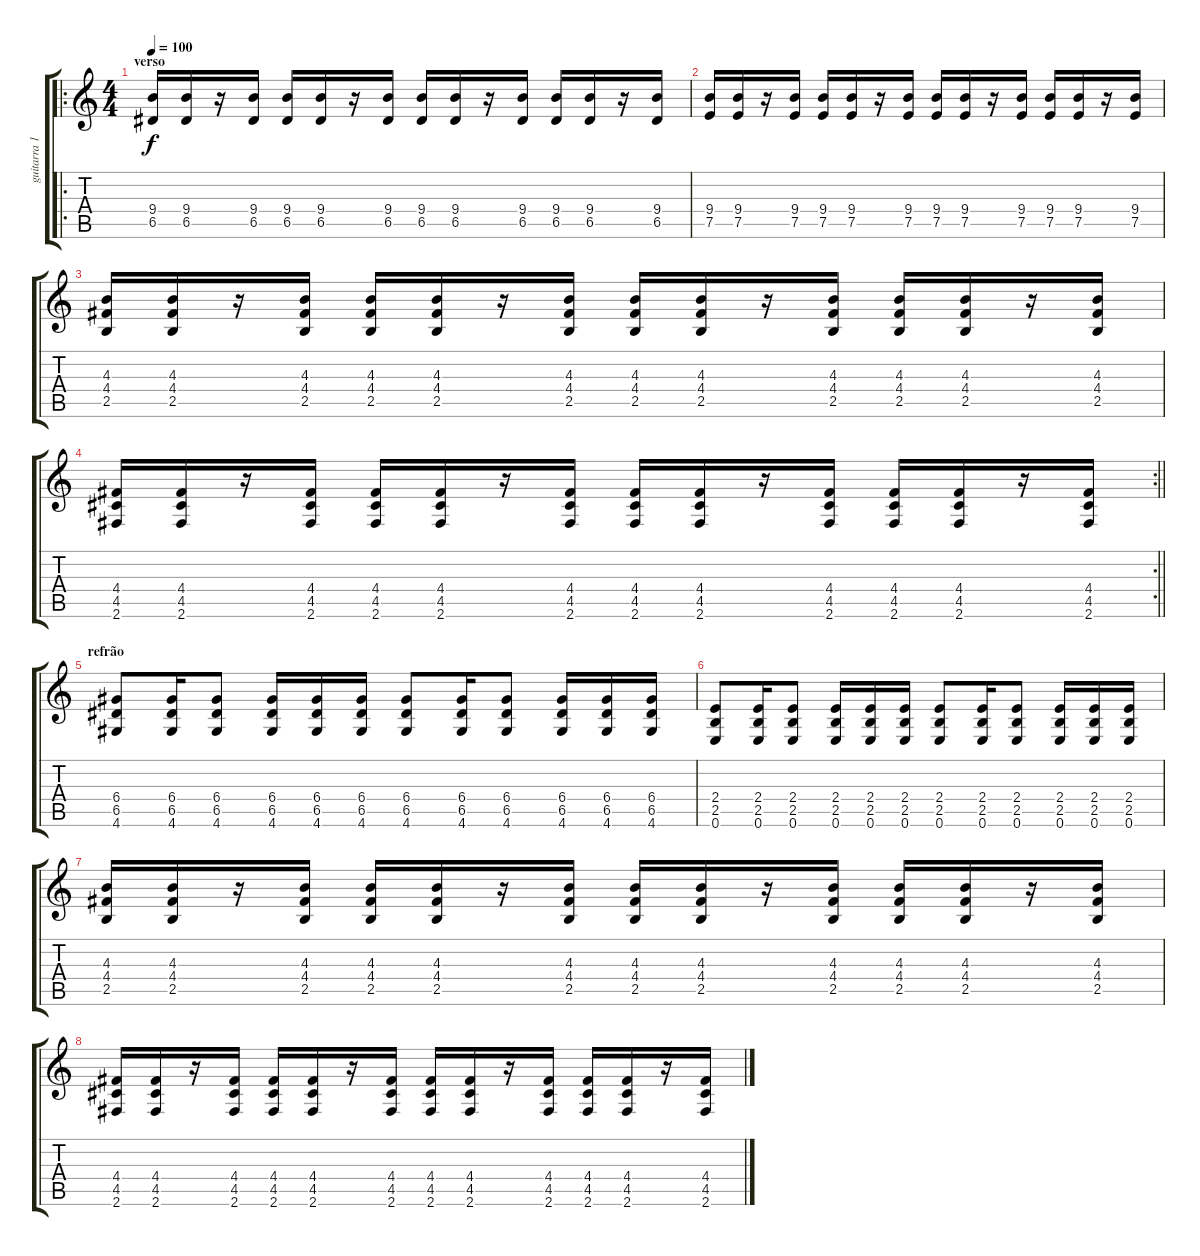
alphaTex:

\track ("guitarra 1" "guitarra 1") {instrument overdrivenguitar}
\staff {score tabs}
\tuning (E4 B3 G3 D3 A2 E2) {hide}
\ro
\ts (4 4)
\section ("" "verso")
\tempo 100
\clef g2
\ks c
(9.4 6.5).16{dy f} (9.4 6.5).16 r.16 (9.4 6.5).16 (9.4 6.5).16 (9.4 6.5).16 r.16 (9.4 6.5).16 (9.4 6.5).16 (9.4 6.5).16 r.16 (9.4 6.5).16 (9.4 6.5).16 (9.4 6.5).16 r.16 (9.4 6.5).16 |
(9.4 7.5).16 (9.4 7.5).16 r.16 (9.4 7.5).16 (9.4 7.5).16 (9.4 7.5).16 r.16 (9.4 7.5).16 (9.4 7.5).16 (9.4 7.5).16 r.16 (9.4 7.5).16 (9.4 7.5).16 (9.4 7.5).16 r.16 (9.4 7.5).16 |
(4.3 4.4 2.5).16 (4.3 4.4 2.5).16 r.16 (4.3 4.4 2.5).16 (4.3 4.4 2.5).16 (4.3 4.4 2.5).16 r.16 (4.3 4.4 2.5).16 (4.3 4.4 2.5).16 (4.3 4.4 2.5).16 r.16 (4.3 4.4 2.5).16 (4.3 4.4 2.5).16 (4.3 4.4 2.5).16 r.16 (4.3 4.4 2.5).16 |
\rc 2
\barLineRight lightlight
(4.4 4.5 2.6).16 (4.4 4.5 2.6).16 r.16 (4.4 4.5 2.6).16 (4.4 4.5 2.6).16 (4.4 4.5 2.6).16 r.16 (4.4 4.5 2.6).16 (4.4 4.5 2.6).16 (4.4 4.5 2.6).16 r.16 (4.4 4.5 2.6).16 (4.4 4.5 2.6).16 (4.4 4.5 2.6).16 r.16 (4.4 4.5 2.6).16 |
\section ("" "refrão")
(6.4 6.5 4.6).8 (6.4 6.5 4.6).16 (6.4 6.5 4.6).8 (6.4 6.5 4.6).16 (6.4 6.5 4.6).16 (6.4 6.5 4.6).16 (6.4 6.5 4.6).8 (6.4 6.5 4.6).16 (6.4 6.5 4.6).8 (6.4 6.5 4.6).16 (6.4 6.5 4.6).16 (6.4 6.5 4.6).16 |
(2.4 2.5 0.6).8 (2.4 2.5 0.6).16 (2.4 2.5 0.6).8 (2.4 2.5 0.6).16 (2.4 2.5 0.6).16 (2.4 2.5 0.6).16 (2.4 2.5 0.6).8 (2.4 2.5 0.6).16 (2.4 2.5 0.6).8 (2.4 2.5 0.6).16 (2.4 2.5 0.6).16 (2.4 2.5 0.6).16 |
(4.3 4.4 2.5).16 (4.3 4.4 2.5).16 r.16 (4.3 4.4 2.5).16 (4.3 4.4 2.5).16 (4.3 4.4 2.5).16 r.16 (4.3 4.4 2.5).16 (4.3 4.4 2.5).16 (4.3 4.4 2.5).16 r.16 (4.3 4.4 2.5).16 (4.3 4.4 2.5).16 (4.3 4.4 2.5).16 r.16 (4.3 4.4 2.5).16 |
(4.4 4.5 2.6).16 (4.4 4.5 2.6).16 r.16 (4.4 4.5 2.6).16 (4.4 4.5 2.6).16 (4.4 4.5 2.6).16 r.16 (4.4 4.5 2.6).16 (4.4 4.5 2.6).16 (4.4 4.5 2.6).16 r.16 (4.4 4.5 2.6).16 (4.4 4.5 2.6).16 (4.4 4.5 2.6).16 r.16 (4.4 4.5 2.6).16
